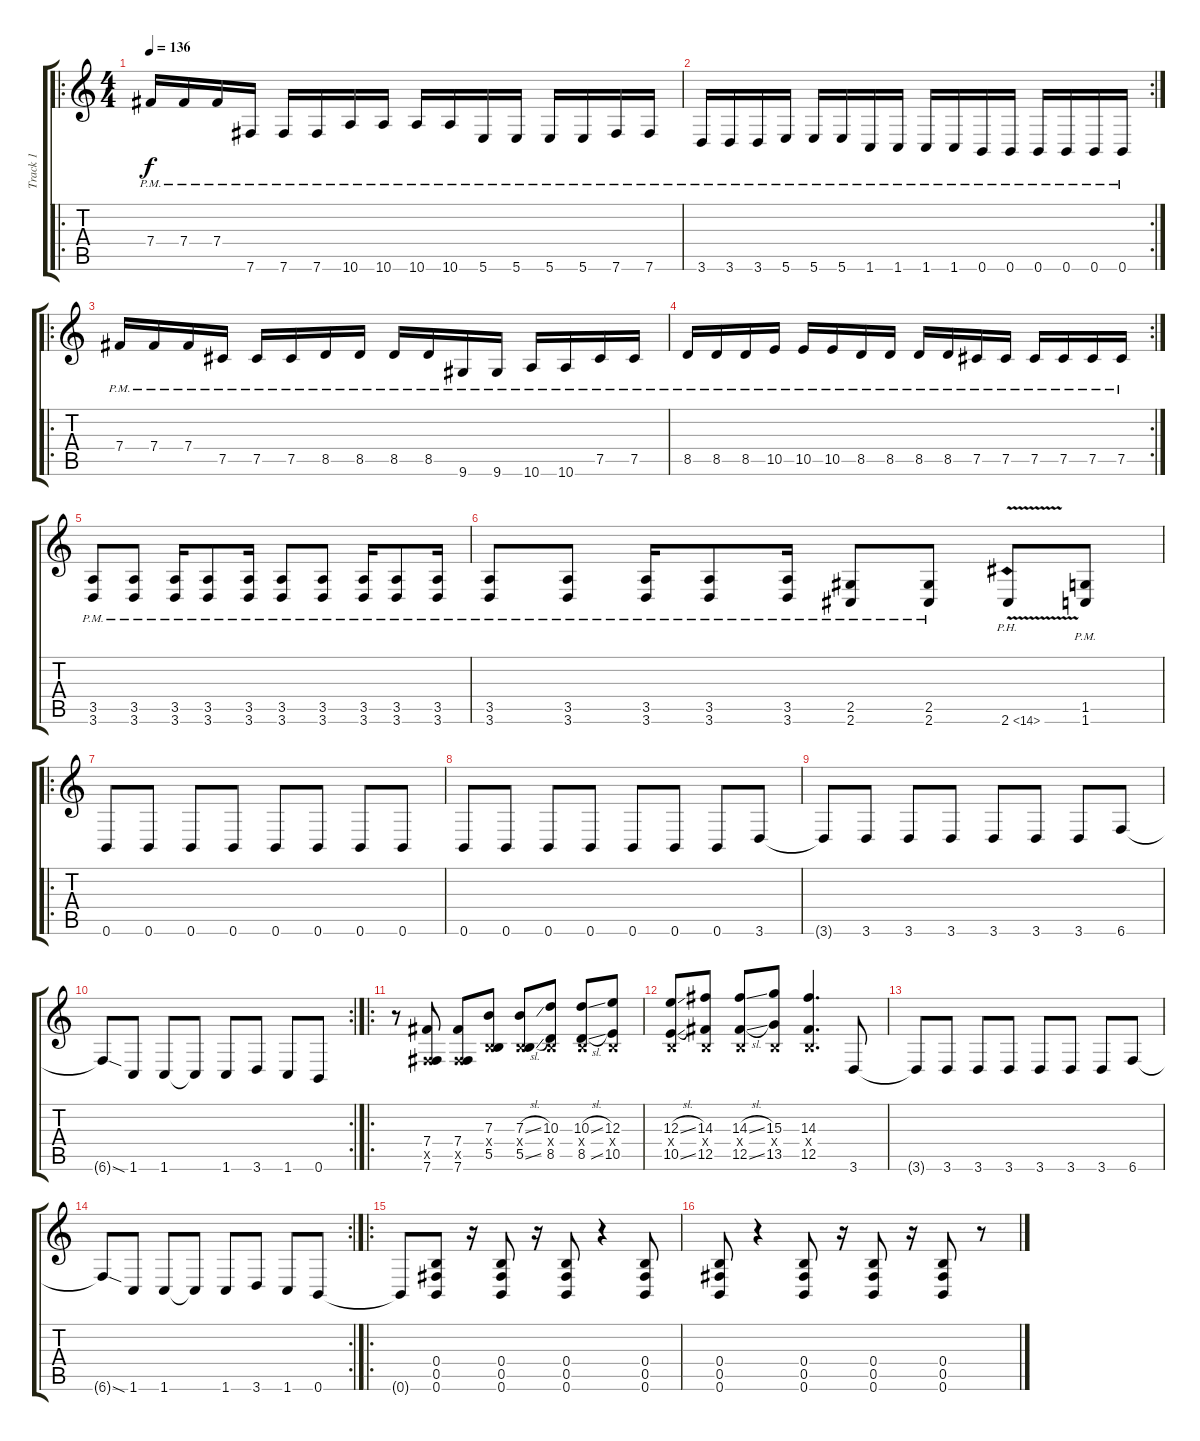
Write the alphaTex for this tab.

\track ("Track 1" "Track 1") {instrument distortionguitar}
\staff {score tabs}
\tuning (Db4 Ab3 E3 B2 Gb2 B1) {hide}
\ro
\ts (4 4)
\tempo 136
\clef g2
\ks c
7.4{pm}.16{dy f} 7.4{pm}.16 7.4{pm}.16 7.6{pm}.16 7.6{pm}.16 7.6{pm}.16 10.6{pm}.16 10.6{pm}.16 10.6{pm}.16 10.6{pm}.16 5.6{pm}.16 5.6{pm}.16 5.6{pm}.16 5.6{pm}.16 7.6{pm}.16 7.6{pm}.16 |
\rc 2
3.6{pm}.16 3.6{pm}.16 3.6{pm}.16 5.6{pm}.16 5.6{pm}.16 5.6{pm}.16 1.6{pm}.16 1.6{pm}.16 1.6{pm}.16 1.6{pm}.16 0.6{pm}.16 0.6{pm}.16 0.6{pm}.16 0.6{pm}.16 0.6{pm}.16 0.6{pm}.16 |
\ro
7.4{pm}.16 7.4{pm}.16 7.4{pm}.16 7.5{pm}.16 7.5{pm}.16 7.5{pm}.16 8.5{pm}.16 8.5{pm}.16 8.5{pm}.16 8.5{pm}.16 9.6{pm}.16 9.6{pm}.16 10.6{pm}.16 10.6{pm}.16 7.5{pm}.16 7.5{pm}.16 |
\rc 2
8.5{pm}.16 8.5{pm}.16 8.5{pm}.16 10.5{pm}.16 10.5{pm}.16 10.5{pm}.16 8.5{pm}.16 8.5{pm}.16 8.5{pm}.16 8.5{pm}.16 7.5{pm}.16 7.5{pm}.16 7.5{pm}.16 7.5{pm}.16 7.5{pm}.16 7.5{pm}.16 |
(3.5{pm} 3.6{pm}).8 (3.5{pm} 3.6{pm}).8 (3.5{pm} 3.6{pm}).16 (3.5{pm} 3.6{pm}).8 (3.5{pm} 3.6{pm}).16 (3.5{pm} 3.6{pm}).8 (3.5{pm} 3.6{pm}).8 (3.5{pm} 3.6{pm}).16 (3.5{pm} 3.6{pm}).8 (3.5{pm} 3.6{pm}).16 |
(3.5{pm} 3.6{pm}).8 (3.5{pm} 3.6{pm}).8 (3.5{pm} 3.6{pm}).16 (3.5{pm} 3.6{pm}).8 (3.5{pm} 3.6{pm}).16 (2.5{pm} 2.6{pm}).8 (2.5{pm} 2.6{pm}).8 2.6{ph 12 v}.8 (1.5{pm} 1.6{pm}).8 |
\ro
0.6.8 0.6.8 0.6.8 0.6.8 0.6.8 0.6.8 0.6.8 0.6.8 |
0.6.8 0.6.8 0.6.8 0.6.8 0.6.8 0.6.8 0.6.8 3.6.8 |
3.6{t}.8 3.6.8 3.6.8 3.6.8 3.6.8 3.6.8 3.6.8 6.6.8 |
\rc 2
6.6{sod t}.8 1.6.8 1.6.8 1.6{t}.8 1.6.8 3.6.8 1.6.8 0.6.8 |
\ro
r.8 (7.4 0.5{x} 7.6).8 (7.4 0.5{x} 7.6).8 (7.3 0.4{x} 5.5).8 (7.3{sl} 0.4{x} 5.5{sl}).8 (10.3 0.4{x} 8.5).8 (10.3{sl} 0.4{x} 8.5{sl}).8 (12.3 0.4{x} 10.5).8 |
(12.3{sl} 0.4{x} 10.5{sl}).8 (14.3 0.4{x} 12.5).8 (14.3{sl} 0.4{x} 12.5{sl}).8 (15.3 0.4{x} 13.5).8 (14.3 0.4{x} 12.5).4{d} 3.6.8 |
3.6{t}.8 3.6.8 3.6.8 3.6.8 3.6.8 3.6.8 3.6.8 6.6.8 |
\rc 2
6.6{sod t}.8 1.6.8 1.6.8 1.6{t}.8 1.6.8 3.6.8 1.6.8 0.6.8 |
\ro
0.6{t}.8 (0.4 0.5 0.6).8 r.16 (0.4 0.5 0.6).8 r.16 (0.4 0.5 0.6).8 r.4 (0.4 0.5 0.6).8 |
(0.4 0.5 0.6).8 r.4 (0.4 0.5 0.6).8 r.16 (0.4 0.5 0.6).8 r.16 (0.4 0.5 0.6).8 r.8
